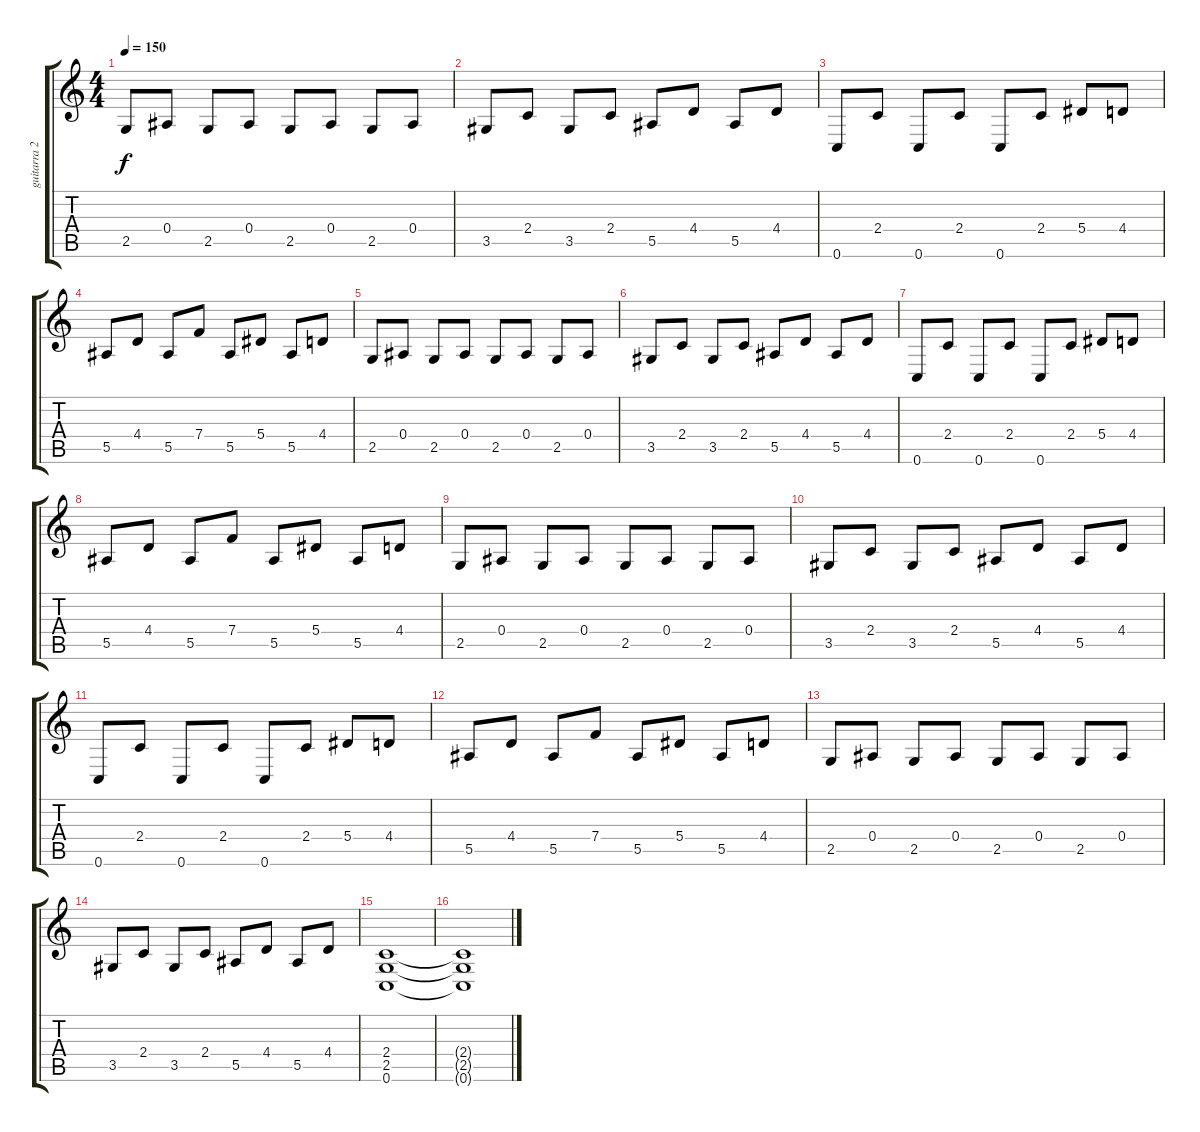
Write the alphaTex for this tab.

\track ("guitarra 2" "guitarra 2") {instrument distortionguitar}
\staff {score tabs}
\tuning (C4 G3 Eb3 Bb2 F2 C2) {hide}
\ts (4 4)
\tempo 150
\clef g2
\ks c
2.5.8{dy f} 0.4.8 2.5.8 0.4.8 2.5.8 0.4.8 2.5.8 0.4.8 |
3.5.8 2.4.8 3.5.8 2.4.8 5.5.8 4.4.8 5.5.8 4.4.8 |
0.6.8 2.4.8 0.6.8 2.4.8 0.6.8 2.4.8 5.4.8 4.4.8 |
5.5.8 4.4.8 5.5.8 7.4.8 5.5.8 5.4.8 5.5.8 4.4.8 |
2.5.8 0.4.8 2.5.8 0.4.8 2.5.8 0.4.8 2.5.8 0.4.8 |
3.5.8 2.4.8 3.5.8 2.4.8 5.5.8 4.4.8 5.5.8 4.4.8 |
0.6.8 2.4.8 0.6.8 2.4.8 0.6.8 2.4.8 5.4.8 4.4.8 |
5.5.8 4.4.8 5.5.8 7.4.8 5.5.8 5.4.8 5.5.8 4.4.8 |
2.5.8 0.4.8 2.5.8 0.4.8 2.5.8 0.4.8 2.5.8 0.4.8 |
3.5.8 2.4.8 3.5.8 2.4.8 5.5.8 4.4.8 5.5.8 4.4.8 |
0.6.8 2.4.8 0.6.8 2.4.8 0.6.8 2.4.8 5.4.8 4.4.8 |
5.5.8 4.4.8 5.5.8 7.4.8 5.5.8 5.4.8 5.5.8 4.4.8 |
2.5.8 0.4.8 2.5.8 0.4.8 2.5.8 0.4.8 2.5.8 0.4.8 |
3.5.8 2.4.8 3.5.8 2.4.8 5.5.8 4.4.8 5.5.8 4.4.8 |
(2.4 2.5 0.6).1 |
(2.4{t} 2.5{t} 0.6{t}).1
